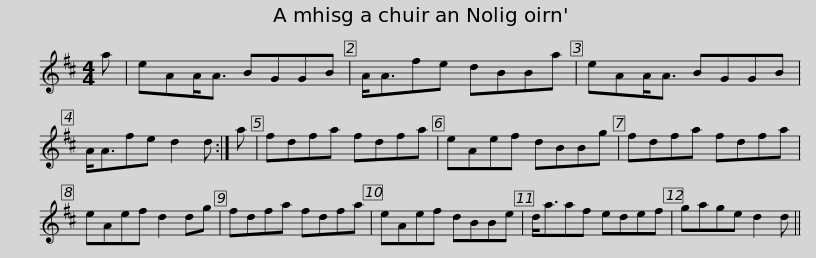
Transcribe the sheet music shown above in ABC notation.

X:1
L:1/8
M:4/4
I:linebreak $
K:D
V:1 treble
V:1
 a | eAA<A BGGB | A<Afe dBBa | eAA<A BGGB | A<Afe d2 d :| %5
 a | fdfa fdfa |$ eAef dBBg | fdfa fdfa | eAef d2 dg | %10
 fdfa fdfa | eAef dBBe |$ d<aaf edef | gage d2 d || %14
